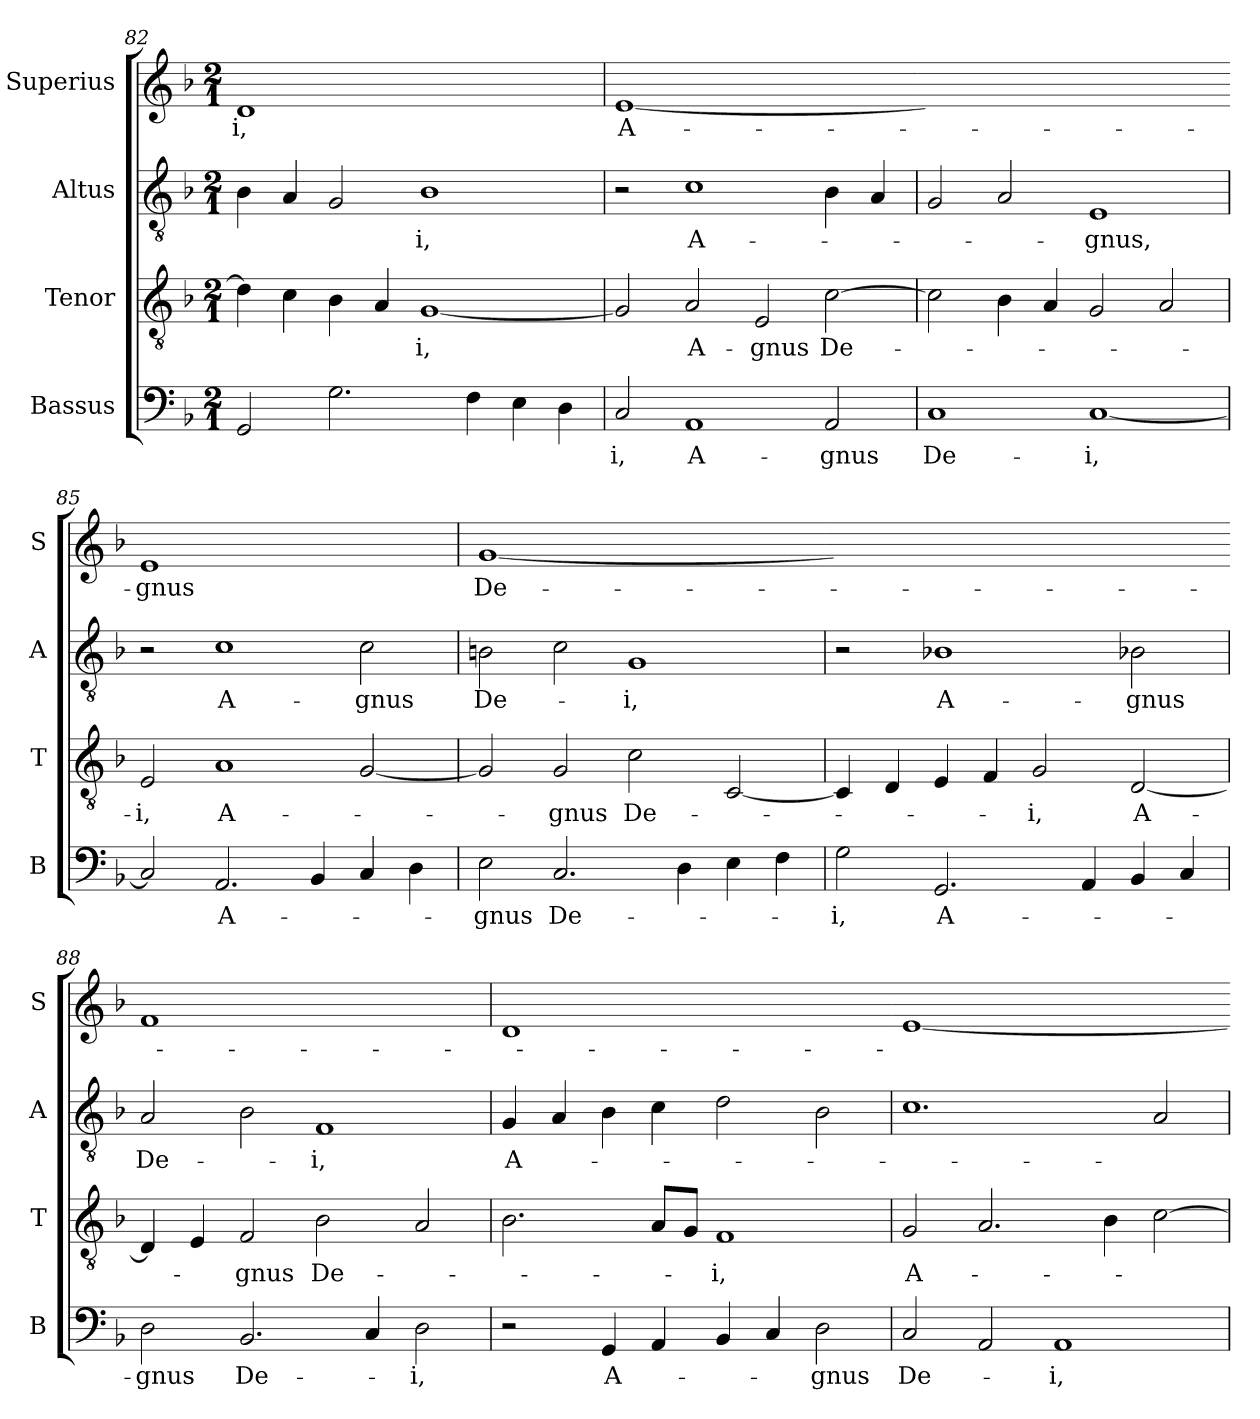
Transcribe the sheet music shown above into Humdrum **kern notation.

**kern	**text	**kern	**text	**kern	**text	**kern	**text
*part4	*part4	*part3	*part3	*part2	*part2	*part1	*part1
*staff4	*staff4	*staff3	*staff3	*staff2	*staff2	*staff1	*staff1
*I"Bassus	*	*I"Tenor	*	*I"Altus	*	*I"Superius	*
*I'B	*	*I'T	*	*I'A	*	*I'S	*
*clefF4	*	*clefGv2	*	*clefGv2	*	*clefG2	*
*k[b-]	*	*k[b-]	*	*k[b-]	*	*k[b-]	*
*M2/1	*	*M2/1	*	*M2/1	*	*M2/1	*
=82	=82	=82	=82	=82	=82	=82	=82
!	!	!	!	!	!	!LO:N:vis=1	!
2GG/	.	4d\]	.	4B-\	.	0d	-i,
.	.	4c\	.	4A/	.	.	.
2.G\	.	4B-\	.	2G/	.	.	.
.	.	4A/	.	.	.	.	.
.	.	[1G	-i,	1B-	-i,	.	.
4F\	.	.	.	.	.	.	.
4E\	.	.	.	.	.	.	.
4D\	.	.	.	.	.	.	.
=83	=83	=83	=83	=83	=83	=83	=83
!	!	!	!	!	!	!LO:N:vis=1	!
2C/	-i,	2G/]	.	2r	.	[0e	A-
1AA	A-	2A/	A-	1c	A-	.	.
.	.	2E/	-gnus	.	.	.	.
2AA/	-gnus	[2c\	De-	4B-\	.	.	.
.	.	.	.	4A/	.	.	.
=84	=84-	=84	=84-	=84	=84-	=84-	=84-
!	!	!	!	!	!	!LO:N:vis=1	!
1C	De-	2c\]	.	2G/	.	0eyy]	.
.	.	4B-\	.	2A/	.	.	.
.	.	4A/	.	.	.	.	.
[1C	-i,	2G/	.	1E	-gnus,	.	.
.	.	2A/	.	.	.	.	.
=85	=85-	=85	=85-	=85	=85-	=85-	=85-
!	!	!	!	!	!	!LO:N:vis=1	!
2C/]	.	2E/	-i,	2r	.	0e	-gnus
2.AA/	A-	1A	A-	1c	A-	.	.
4BB-/	.	.	.	.	.	.	.
4C/	.	[2G/	.	2c\	-gnus	.	.
4D\	.	.	.	.	.	.	.
=86	=86	=86	=86	=86	=86	=86	=86
!	!	!	!	!	!	!LO:N:vis=1	!
2E\	-gnus	2G/]	.	2Bn\	De-	[0g	De-
2.C/	De-	2G/	-gnus	2c\	.	.	.
.	.	2c\	De-	1G	-i,	.	.
4D\	.	.	.	.	.	.	.
4E\	.	[2C/	.	.	.	.	.
4F\	.	.	.	.	.	.	.
=87	=87-	=87	=87-	=87	=87-	=87-	=87-
!	!	!	!	!	!	!LO:N:vis=1	!
2G\	-i,	4C/]	.	2r	.	0gyy]	.
.	.	4D/	.	.	.	.	.
2.GG/	A-	4E/	.	1B-X	A-	.	.
.	.	4F/	.	.	.	.	.
.	.	2G/	-i,	.	.	.	.
4AA/	.	.	.	.	.	.	.
4BB-/	.	[2D/	A-	2B-X\	-gnus	.	.
4C/	.	.	.	.	.	.	.
=88	=88-	=88	=88-	=88	=88-	=88-	=88-
!	!	!	!	!	!	!LO:N:vis=1	!
2D\	-gnus	4D/]	.	2A/	De-	0f	.
.	.	4E/	.	.	.	.	.
2.BB-/	De-	2F/	-gnus	2B-\	.	.	.
.	.	2B-\	De-	1F	-i,	.	.
4C/	.	.	.	.	.	.	.
2D\	-i,	2A/	.	.	.	.	.
=89	=89	=89	=89	=89	=89	=89	=89
!	!	!	!	!	!	!LO:N:vis=1	!
2r	.	2.B-\	.	4G/	A-	0d	.
.	.	.	.	4A/	.	.	.
4GG/	A-	.	.	4B-\	.	.	.
4AA/	.	8A/L	.	4c\	.	.	.
.	.	8G/J	.	.	.	.	.
4BB-/	.	1F	-i,	2d\	.	.	.
4C/	.	.	.	.	.	.	.
2D\	-gnus	.	.	2B-\	.	.	.
=90	=90-	=90	=90-	=90	=90-	=90-	=90-
!	!	!	!	!	!	!LO:N:vis=1	!
2C/	De-	2G/	A-	1.c	.	[0e	.
2AA/	.	2.A/	.	.	.	.	.
1AA	-i,	.	.	.	.	.	.
.	.	4B-\	.	.	.	.	.
.	.	[2c\	.	2A/	.	.	.
=	=-	=	=-	=	=-	=-	=-
*-	*-	*-	*-	*-	*-	*-	*-
